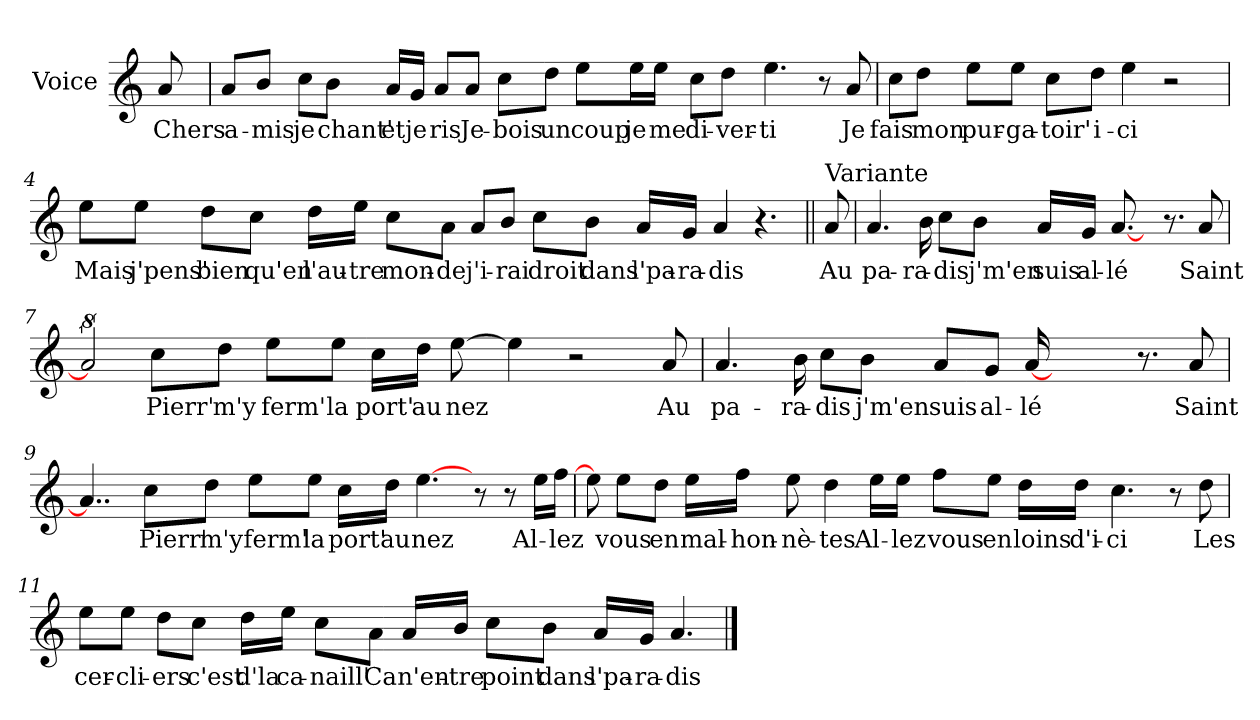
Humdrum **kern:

**kern	**text
*part1	*part1
*staff1	*staff1
*I"Voice	*
*I'V	*
*clefG2	*
*k[]	*
*C:	*
=1	=1
8a/	Chers
=2	=2
*MM135	*
8a/L	a-
8b/J	-mis
8cc\L	je
8b\J	chant'
16a/LL	et
16g/JJ	je
8a/L	ris
8a/J	Je-
8cc\L	-bois
8dd\J	un
8ee\L	coup
16ee\L	je
16ee\JJ	me
8cc\L	di-
8dd\J	-ver-
4.ee\	-ti
8r	.
8a/	Je
!!LO:LB:g=z
=3	=3
8cc\L	fais
8dd\J	mon
8ee\L	pur-
8ee\J	-ga-
8cc\L	-toir'
8dd\J	i-
4ee\	-ci
2r	.
=4	=4
8ee\L	Mais
8ee\J	j'pens'
8dd\L	bien
8cc\J	qu'en
16dd\LL	l'au-
16ee\JJ	-tre
8cc\L	mon-
8a\J	-de
8a/L	j'i-
8b/J	-rai
8cc\L	droit
8b\J	dans
16a/LL	l'pa-
16g/JJ	-ra-
4a/	-dis
4.r	.
!!LO:LB:g=z
=5||	=5||
!LO:TX:t=Variante	!
8a/	Au
=6	=6
4.a/	pa-
16b\	-ra-
8cc\L	-dis
8b\J	j'm'en
16a/LL	suis
16g/JJ	al-
[8.a/	-lé
16ryy	.
8.r	.
8a/	Saint
=7	=7
16%5a/]	.
8cc\L	Pierr'
8dd\J	m'y
8ee\L	ferm'
8ee\J	la
16cc\LL	port'
16dd\JJ	au
[8ee\	nez
4ee\]	.
2r	.
8a/	Au
!!LO:LB:g=z
=8	=8
4.a/	pa-
16b\	-ra-
8cc\L	-dis
8b\J	j'm'en
8a/L	suis
8g/J	al-
[16a/	-lé
4..ryy	.
8.r	.
8a/	Saint
=9	=9
4..a/]	.
8cc\L	Pierr'
8dd\J	m'y
8ee\L	ferm'
8ee\J	la
16cc\LL	port'
16dd\JJ	au
[4.ee\	nez
8r	.
8r	.
16ee\LL	Al-
16ff\JJ	-lez
!!LO:LB:g=z
=10	=10
8ee\]	.
8ee\L	vous
8dd\J	en
16ee\LL	mal-
16ff\JJ	-hon-
8ee\	-nè-
4dd\	-tes
16ee\LL	Al-
16ee\JJ	-lez
8ff\L	vous
8ee\J	en
16dd\LL	loins
16dd\JJ	d'i-
4.cc\	-ci
8r	.
8dd\	Les
=11	=11
8ee\L	cer-
8ee\J	-cli-
8dd\L	-ers
8cc\J	c'est
16dd\LL	d'la
16ee\JJ	ca-
8cc\L	-naill'
8a\J	Ca
16a/LL	n'en-
16b/JJ	-tre
8cc\L	point
8b\J	dans
16a/LL	l'pa-
16g/JJ	-ra-
4.a/	-dis
==	==
*-	*-
